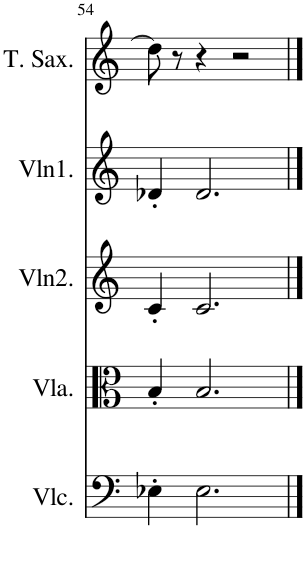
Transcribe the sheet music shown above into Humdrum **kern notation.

**kern	**kern	**kern	**kern	**kern
*part5	*part4	*part3	*part2	*part1
*staff5	*staff4	*staff3	*staff2	*staff1
*I"Violoncello	*I"Viola	*I"Violin 2	*I"Violin 1	*I"Tenor Sax
*I'Vlc.	*I'Vla.	*I'Vln2.	*I'Vln1.	*I'T. Sax.
!!LO:PB:g=z
*clefF4	*clefC3	*clefG2	*clefG2	*clefG2
*	*	*	*	*Trd8c14
*k[]	*k[]	*k[]	*k[]	*k[]
*M4/4	*M4/4	*M4/4	*M4/4	*M4/4
=54	=54	=54	=54	=54
4E-X'\	4B'/	4c'/	4d-X'/	8dd\]
.	.	.	.	8r
2.E-\	2.B/	2.c/	2.d-/	4r
.	.	.	.	2r
==	==	==	==	==
*-	*-	*-	*-	*-
